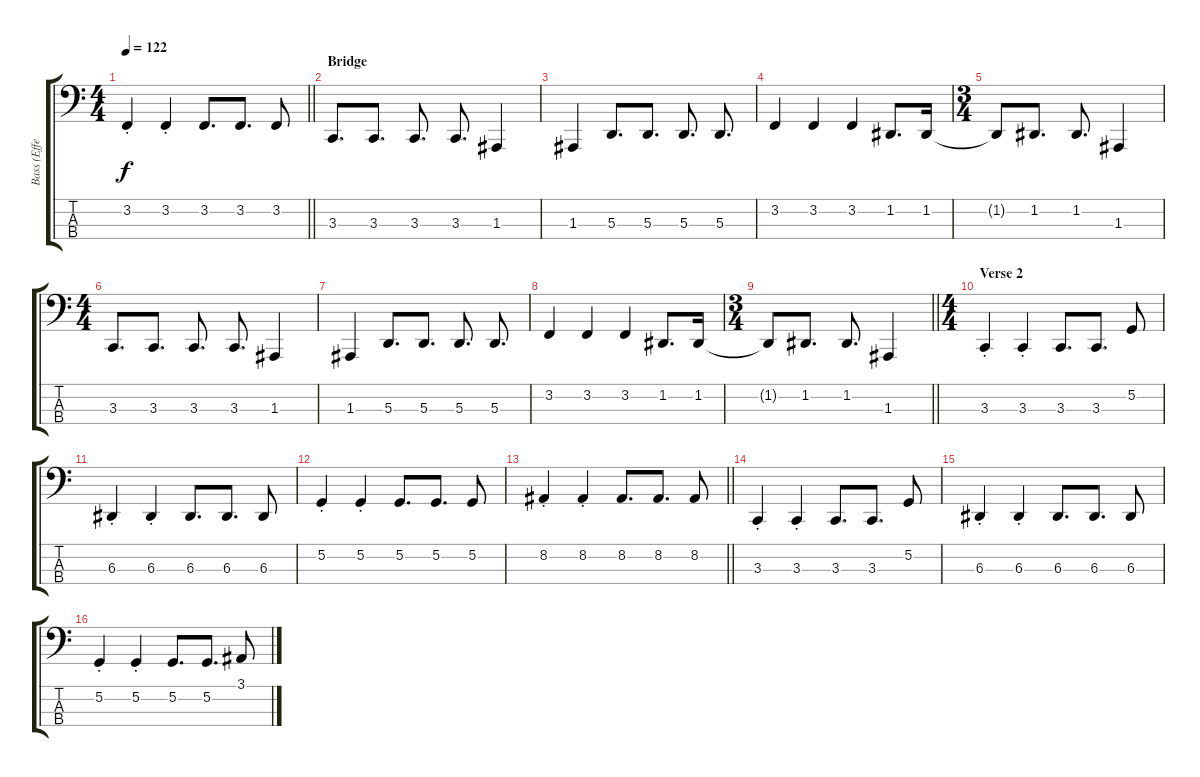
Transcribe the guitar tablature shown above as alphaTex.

\track ("Bass (Effect)" "Bass (Effe") {instrument lead8bassandlead}
\staff {score tabs}
\tuning (G2 D2 A1 E1) {hide}
\ts (4 4)
\tempo 122
\clef f4
\barLineRight lightlight
\ks c
3.2{st}.4{dy f} 3.2{st}.4 3.2.8{d} 3.2.8{d} 3.2.8 |
\section ("" "Bridge")
3.3.8{d} 3.3.8{d} 3.3.8{d} 3.3.8{d} 1.3.4 |
1.3.4 5.3.8{d} 5.3.8{d} 5.3.8{d} 5.3.8{d} |
3.2.4 3.2.4 3.2.4 1.2.8{d} 1.2.16 |
\ts (3 4)
1.2{t}.8 1.2.8{d} 1.2.8{d} 1.3.4 |
\ts (4 4)
3.3.8{d} 3.3.8{d} 3.3.8{d} 3.3.8{d} 1.3.4 |
1.3.4 5.3.8{d} 5.3.8{d} 5.3.8{d} 5.3.8{d} |
3.2.4 3.2.4 3.2.4 1.2.8{d} 1.2.16 |
\ts (3 4)
\barLineRight lightlight
1.2{t}.8 1.2.8{d} 1.2.8{d} 1.3.4 |
\ts (4 4)
\section ("" "Verse 2")
3.3{st}.4 3.3{st}.4 3.3.8{d} 3.3.8{d} 5.2.8 |
6.3{st}.4 6.3{st}.4 6.3.8{d} 6.3.8{d} 6.3.8 |
5.2{st}.4 5.2{st}.4 5.2.8{d} 5.2.8{d} 5.2.8 |
\barLineRight lightlight
8.2{st}.4 8.2{st}.4 8.2.8{d} 8.2.8{d} 8.2.8 |
3.3{st}.4 3.3{st}.4 3.3.8{d} 3.3.8{d} 5.2.8 |
6.3{st}.4 6.3{st}.4 6.3.8{d} 6.3.8{d} 6.3.8 |
5.2{st}.4 5.2{st}.4 5.2.8{d} 5.2.8{d} 3.1.8
